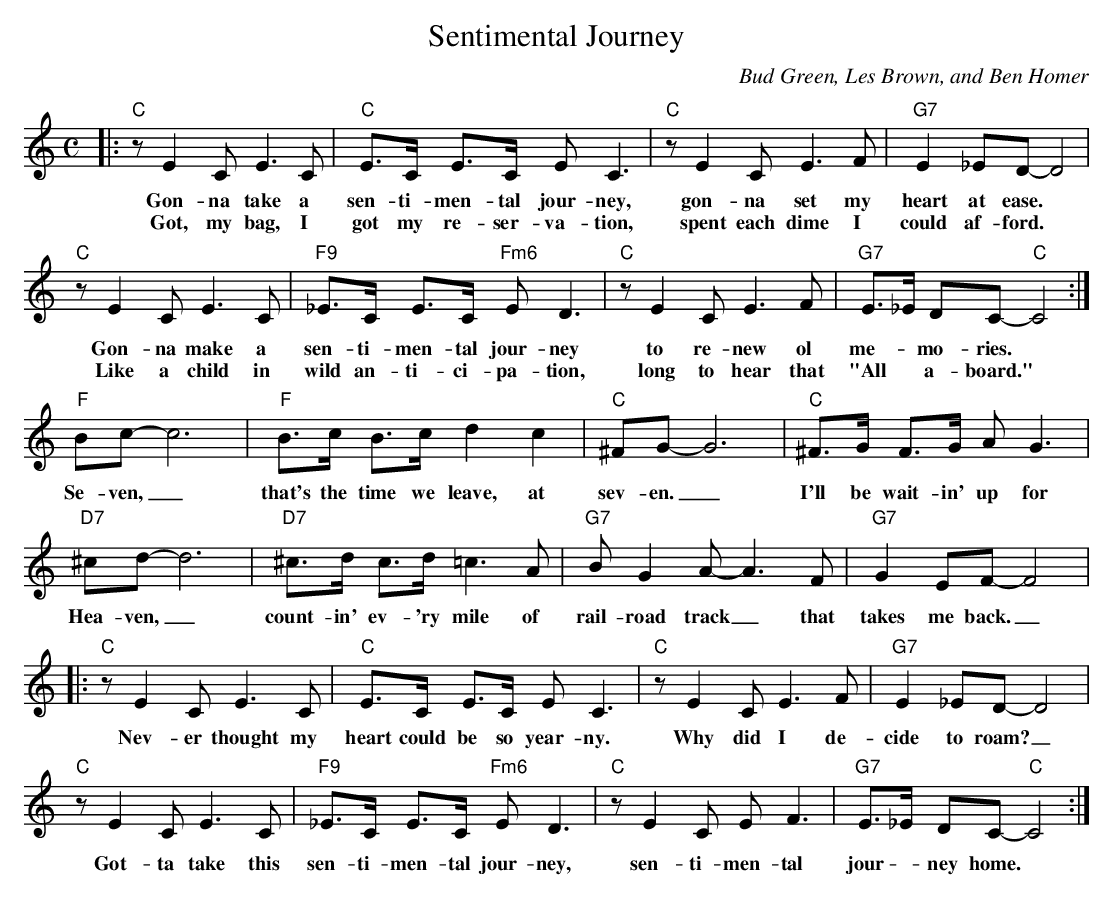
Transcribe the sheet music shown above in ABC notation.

X:1
T: Sentimental Journey
C: Bud Green, Les Brown, and Ben Homer
M: C
L: 1/8
K: C
|: "C"z E2 C E3 C | "C"E>C E>C E C3 |"C"z E2 C E3 F | "G7"E2 _ED- D4 |
w: Gon-na take a sen-ti-men-tal jour-ney, gon-na set my heart at ease.
w: Got, my bag, I got my re-ser-va-tion, spent each dime I could af-ford.
"C"z E2 C E3 C | "F9"_E>C E>C "Fm6"E D3 |"C"z E2 C E3 F | "G7"E>_E DC- "C"C4 :|
w: Gon-na make a sen-ti-men-tal jour-ney to re-new ol me-*mo-ries.
w: Like a child in wild an-ti-ci-pa-tion, long to hear that "All* a-board."
"F"Bc- c6 | "F"B>c B>c d2 c2 |"C"^FG- G6 | "C"^F>G F>G A G3 |
w:Se-ven,_ that's the time we leave, at sev-en._ I'll be wait-in' up for
"D7"^cd- d6 | "D7"^c>d c>d =c3 A |"G7"B G2 A- A3 F | "G7"G2 EF- F4 |
w:Hea-ven,_ count-in' ev-'ry mile of rail-road track_ that takes me back._
|: "C"z E2 C E3 C | "C"E>C E>C E C3 |"C"z E2 C E3 F | "G7"E2 _ED- D4 |
w: Nev-er thought my heart could be so year-ny. Why did I de-cide to roam?_
"C"z E2 C E3 C | "F9"_E>C E>C "Fm6"E D3 |"C"z E2 C E F3 | "G7"E>_E DC- "C"C4 :|
w:Got-ta take this sen-ti-men-tal jour-ney, sen-ti-men-tal jour - ney home.
